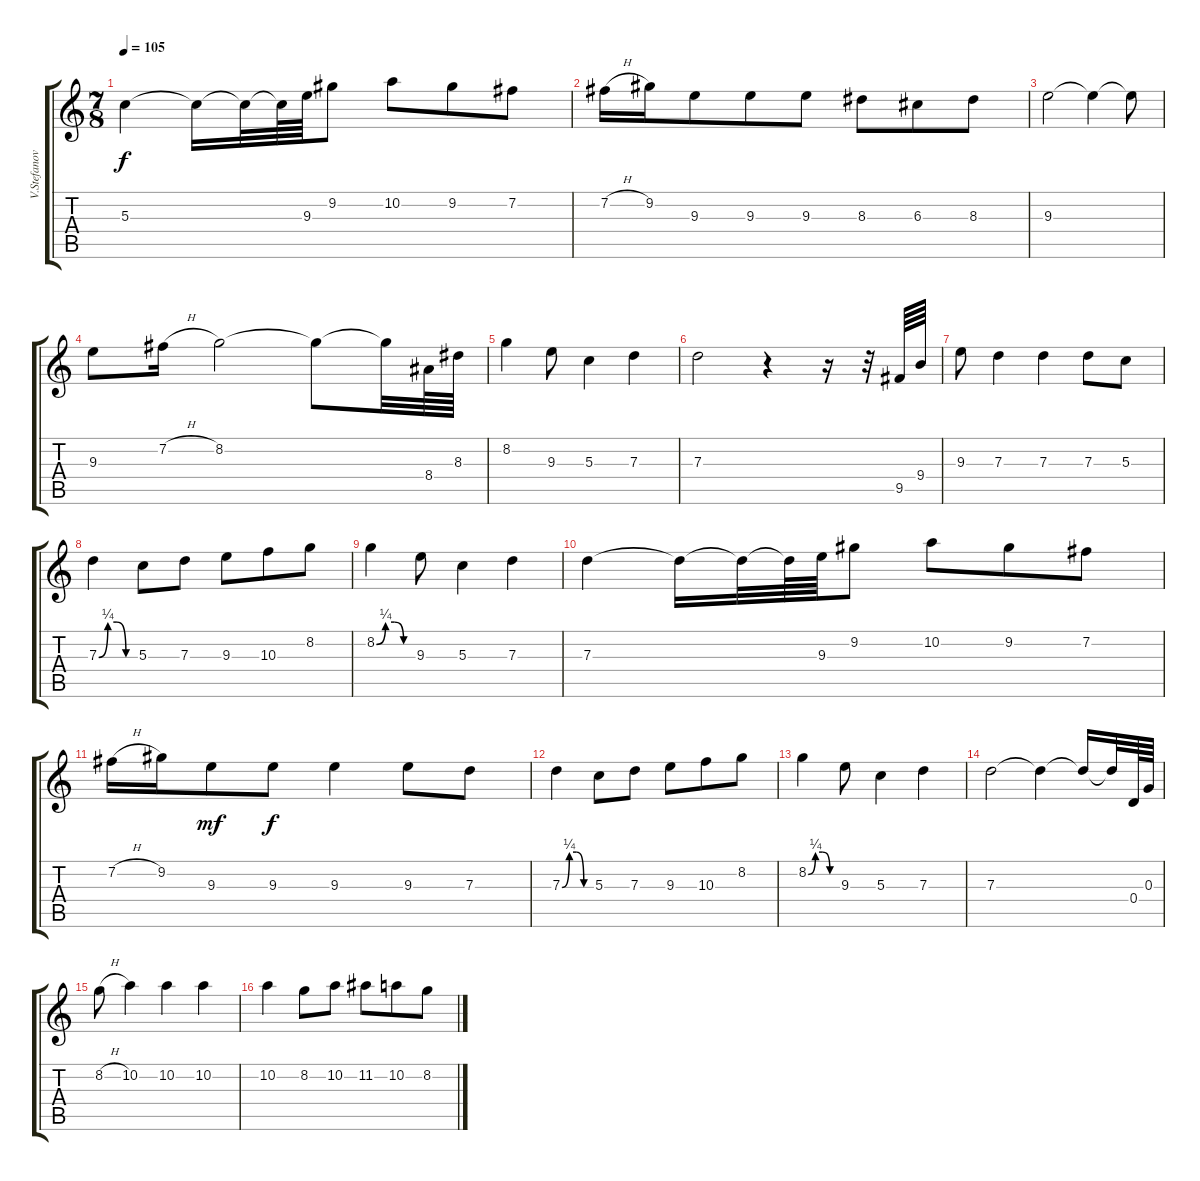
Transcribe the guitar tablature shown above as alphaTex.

\track ("V.Stefanovski" "V.Stefanov") {instrument acousticguitarsteel}
\staff {score tabs}
\tuning (E4 B3 G3 D3 A2 E2) {hide}
\ts (7 8)
\tempo 105
\clef g2
\ks c
5.3.4{dy f} 5.3{t}.16 5.3{t}.32 5.3{t}.64 9.3.64 9.2.8 10.2.8 9.2.8 7.2.8 |
7.2{h}.16 9.2.16 9.3.8 9.3.8 9.3.8 8.3.8 6.3.8 8.3.8 |
9.3.2 9.3{t}.4 9.3{t}.8 |
9.3.8{volume 8} 7.2{h}.16 8.2.2 8.2{t}.8 8.2{t}.32 8.4.64 8.3.64 |
8.2.4{volume 12} 9.3.8 5.3.4 7.3.4 |
7.3.2 r.4 r.16 r.32 9.5.64 9.4.64 |
9.3.8 7.3.4 7.3.4 7.3.8 5.3.8 |
7.3{be (custom 0 0 15 1 30 1 45 0 60 0)}.4 5.3.8 7.3.8 9.3.8 10.3.8 8.2.8 |
8.2{be (custom 0 0 15 1 30 1 45 0 60 0)}.4 9.3.8 5.3.4 7.3.4 |
7.3.4 7.3{t}.16 7.3{t}.32 7.3{t}.64 9.3.64 9.2.8 10.2.8 9.2.8 7.2.8 |
7.2{h}.16 9.2.16 9.3.8{dy mf} 9.3.8{dy f} 9.3.4 9.3.8 7.3.8 |
7.3{be (custom 0 0 15 1 30 1 45 0 60 0)}.4 5.3.8 7.3.8 9.3.8 10.3.8 8.2.8 |
8.2{be (custom 0 0 15 1 30 1 45 0 60 0)}.4 9.3.8 5.3.4 7.3.4 |
7.3.2 7.3{t}.4 7.3{t}.16 7.3{t}.32 0.4.64 0.3.64 |
8.2{h}.8 10.2.4 10.2.4 10.2.4 |
10.2.4 8.2.8 10.2.8 11.2.8 10.2.8 8.2.8
